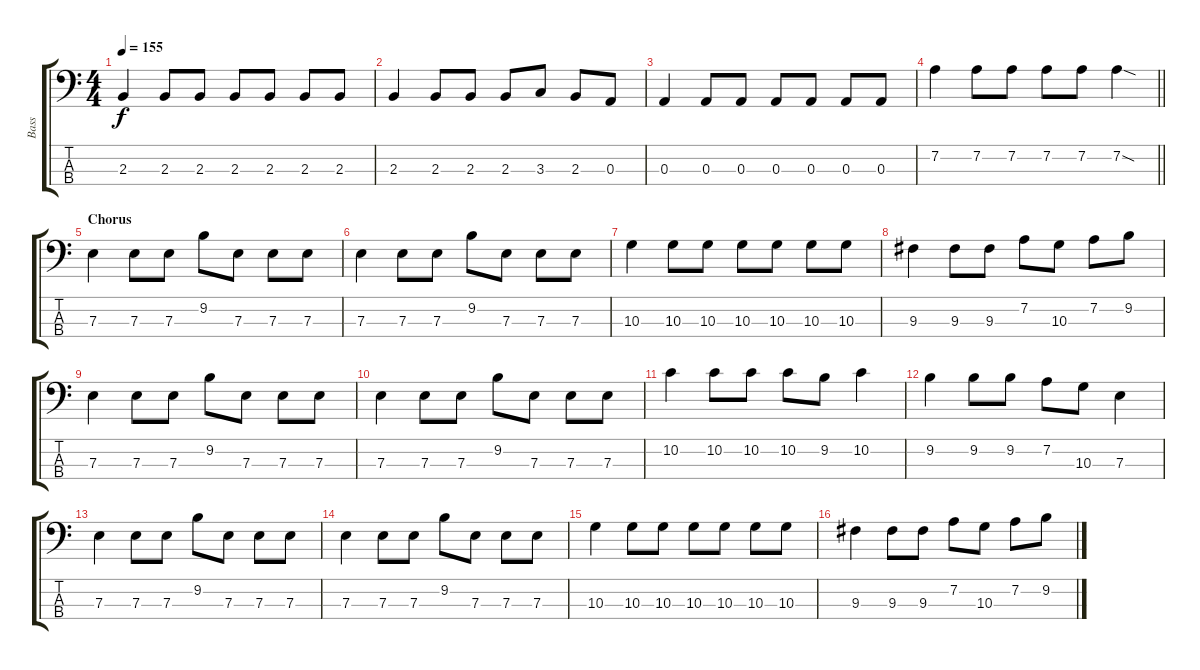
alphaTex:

\track ("Bass" "Bass") {instrument electricbasspick}
\staff {score tabs}
\tuning (G2 D2 A1 E1) {hide}
\ts (4 4)
\tempo 155
\clef f4
\ks c
2.3.4{dy f} 2.3.8 2.3.8 2.3.8 2.3.8 2.3.8 2.3.8 |
2.3.4 2.3.8 2.3.8 2.3.8 3.3.8 2.3.8 0.3.8 |
0.3.4 0.3.8 0.3.8 0.3.8 0.3.8 0.3.8 0.3.8 |
\barLineRight lightlight
7.2.4 7.2.8 7.2.8 7.2.8 7.2.8 7.2{sod}.4 |
\section ("" "Chorus")
7.3.4 7.3.8 7.3.8 9.2.8 7.3.8 7.3.8 7.3.8 |
7.3.4 7.3.8 7.3.8 9.2.8 7.3.8 7.3.8 7.3.8 |
10.3.4 10.3.8 10.3.8 10.3.8 10.3.8 10.3.8 10.3.8 |
9.3.4 9.3.8 9.3.8 7.2.8 10.3.8 7.2.8 9.2.8 |
7.3.4 7.3.8 7.3.8 9.2.8 7.3.8 7.3.8 7.3.8 |
7.3.4 7.3.8 7.3.8 9.2.8 7.3.8 7.3.8 7.3.8 |
10.2.4 10.2.8 10.2.8 10.2.8 9.2.8 10.2.4 |
9.2.4 9.2.8 9.2.8 7.2.8 10.3.8 7.3.4 |
7.3.4 7.3.8 7.3.8 9.2.8 7.3.8 7.3.8 7.3.8 |
7.3.4 7.3.8 7.3.8 9.2.8 7.3.8 7.3.8 7.3.8 |
10.3.4 10.3.8 10.3.8 10.3.8 10.3.8 10.3.8 10.3.8 |
9.3.4 9.3.8 9.3.8 7.2.8 10.3.8 7.2.8 9.2.8
